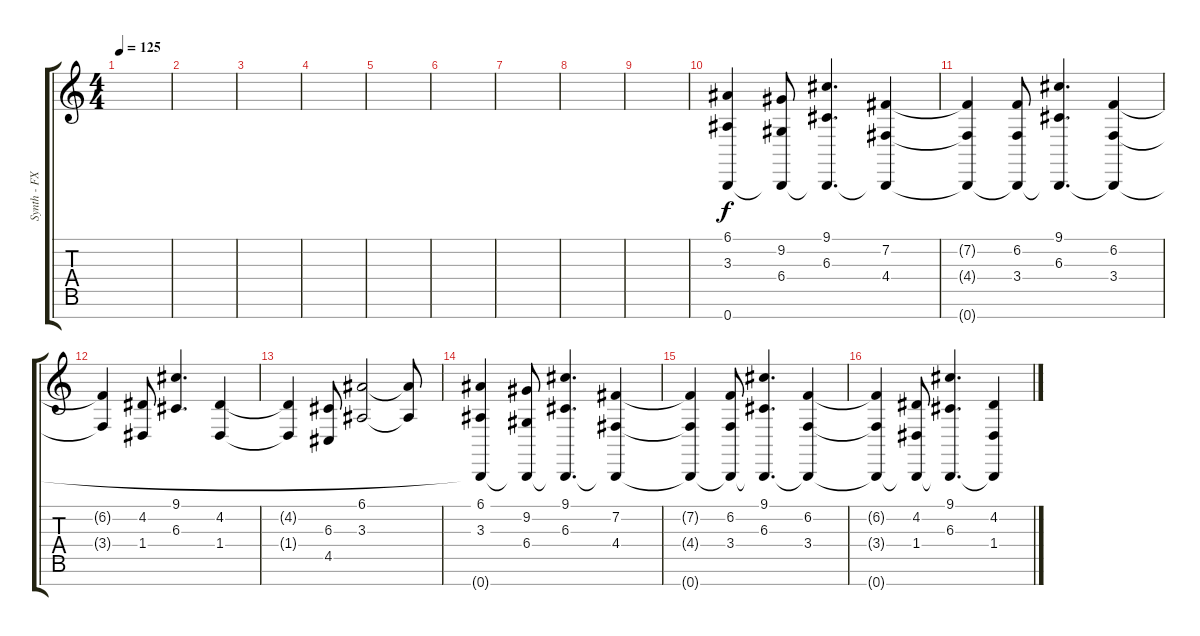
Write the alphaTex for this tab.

\track ("Synth - FX 1" "Synth - FX") {instrument fx5brightness}
\staff {score tabs}
\tuning (E4 B3 G3 D3 A2 E2 B1) {hide}
\ts (4 4)
\tempo 125
\clef g2
\ks c
|
|
|
|
|
|
|
|
|
(6.1 3.3 0.7).4 (9.2 6.4 0.7{t}).8 (9.1 6.3 0.7{t}).4{d} (7.2 4.4 0.7{t}).4 |
(7.2{t} 4.4{t} 0.7{t}).4 (6.2 3.4 0.7{t}).8 (9.1 6.3 0.7{t}).4{d} (6.2 3.4 0.7{t}).4 |
(6.2{t} 3.4{t}).4 (4.2 1.4).8 (9.1 6.3).4{d} (4.2 1.4).4 |
(4.2{t} 1.4{t}).4 (6.3 4.5).8 (6.1 3.3).2 (6.1{t} 3.3{t}).8 |
(6.1 3.3 0.7{t}).4 (9.2 6.4 0.7{t}).8 (9.1 6.3 0.7{t}).4{d} (7.2 4.4 0.7{t}).4 |
(7.2{t} 4.4{t} 0.7{t}).4 (6.2 3.4 0.7{t}).8 (9.1 6.3 0.7{t}).4{d} (6.2 3.4 0.7{t}).4 |
(6.2{t} 3.4{t} 0.7{t}).4 (4.2 1.4 0.7{t}).8 (9.1 6.3 0.7{t}).4{d} (4.2 1.4 0.7{t}).4
